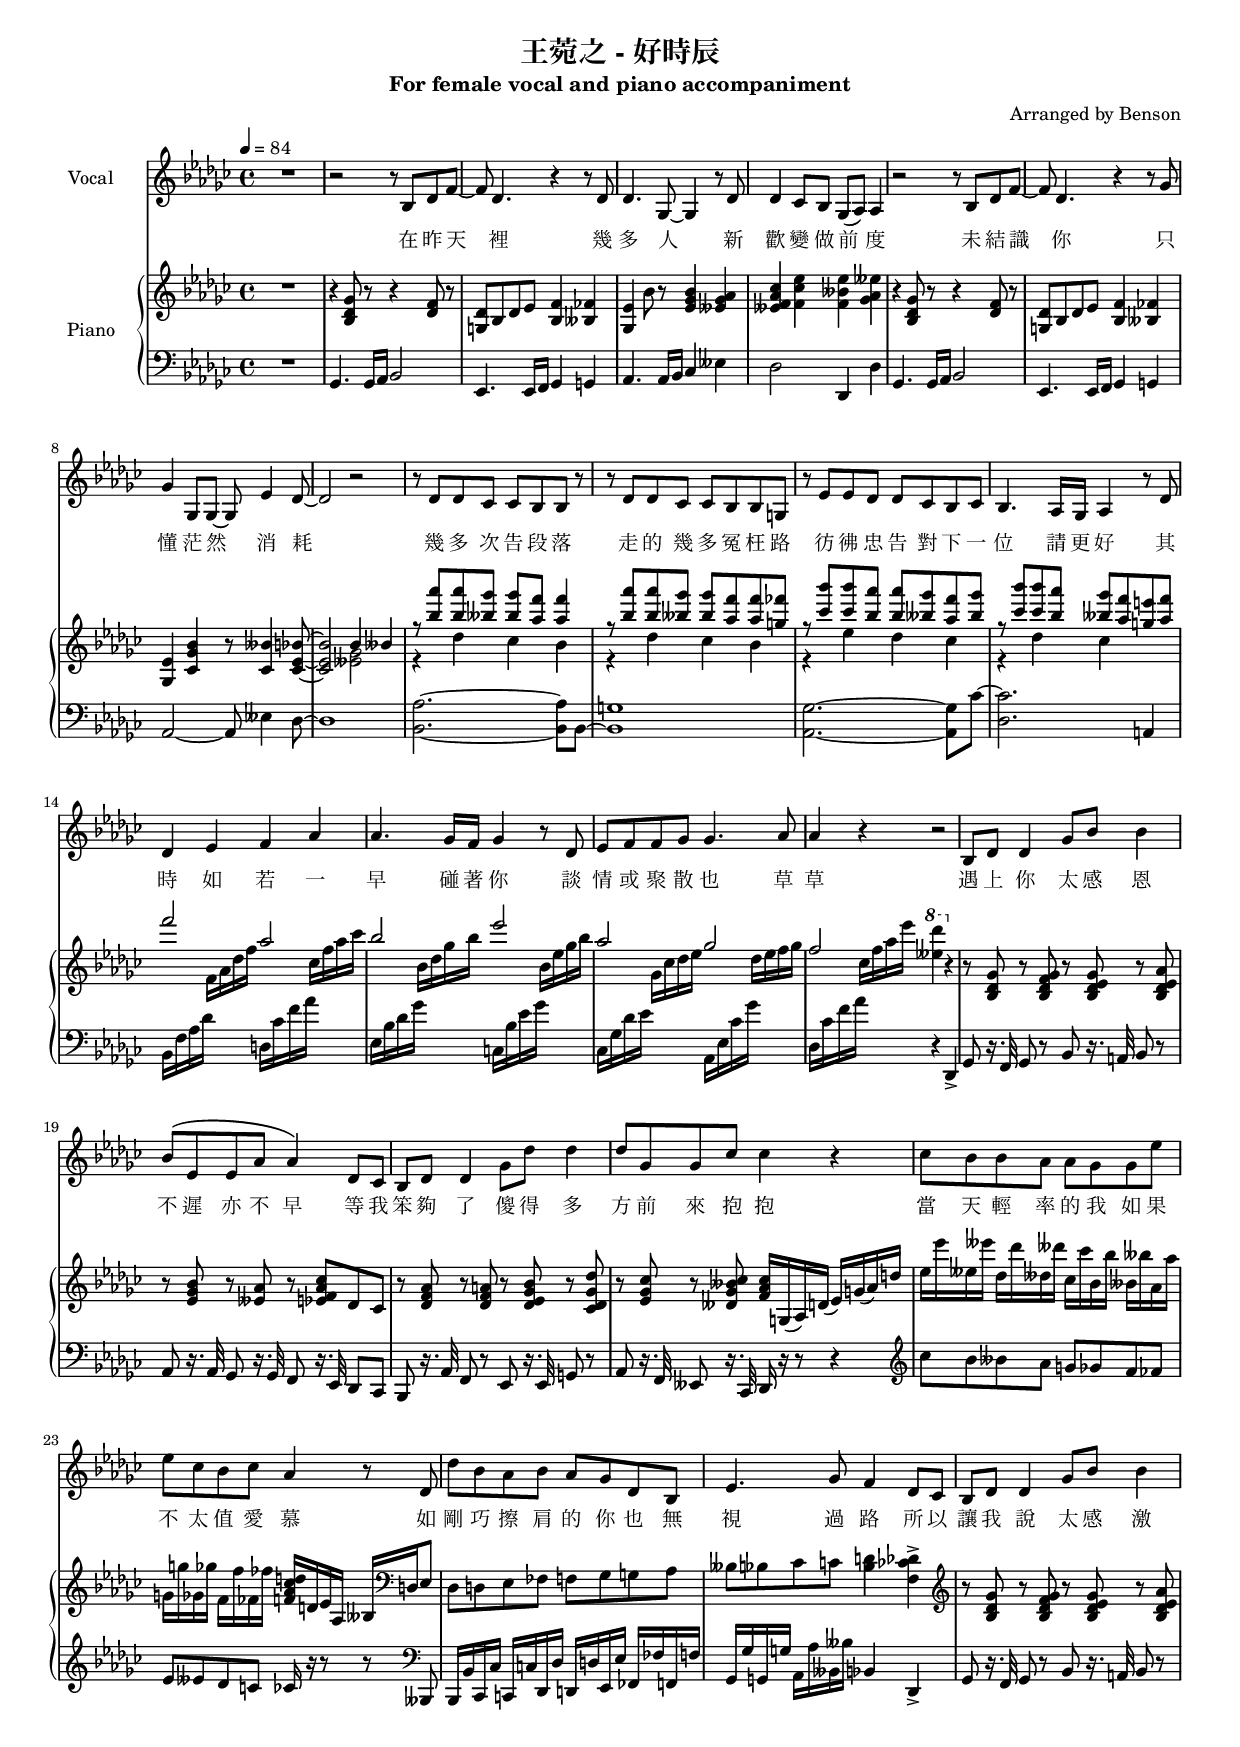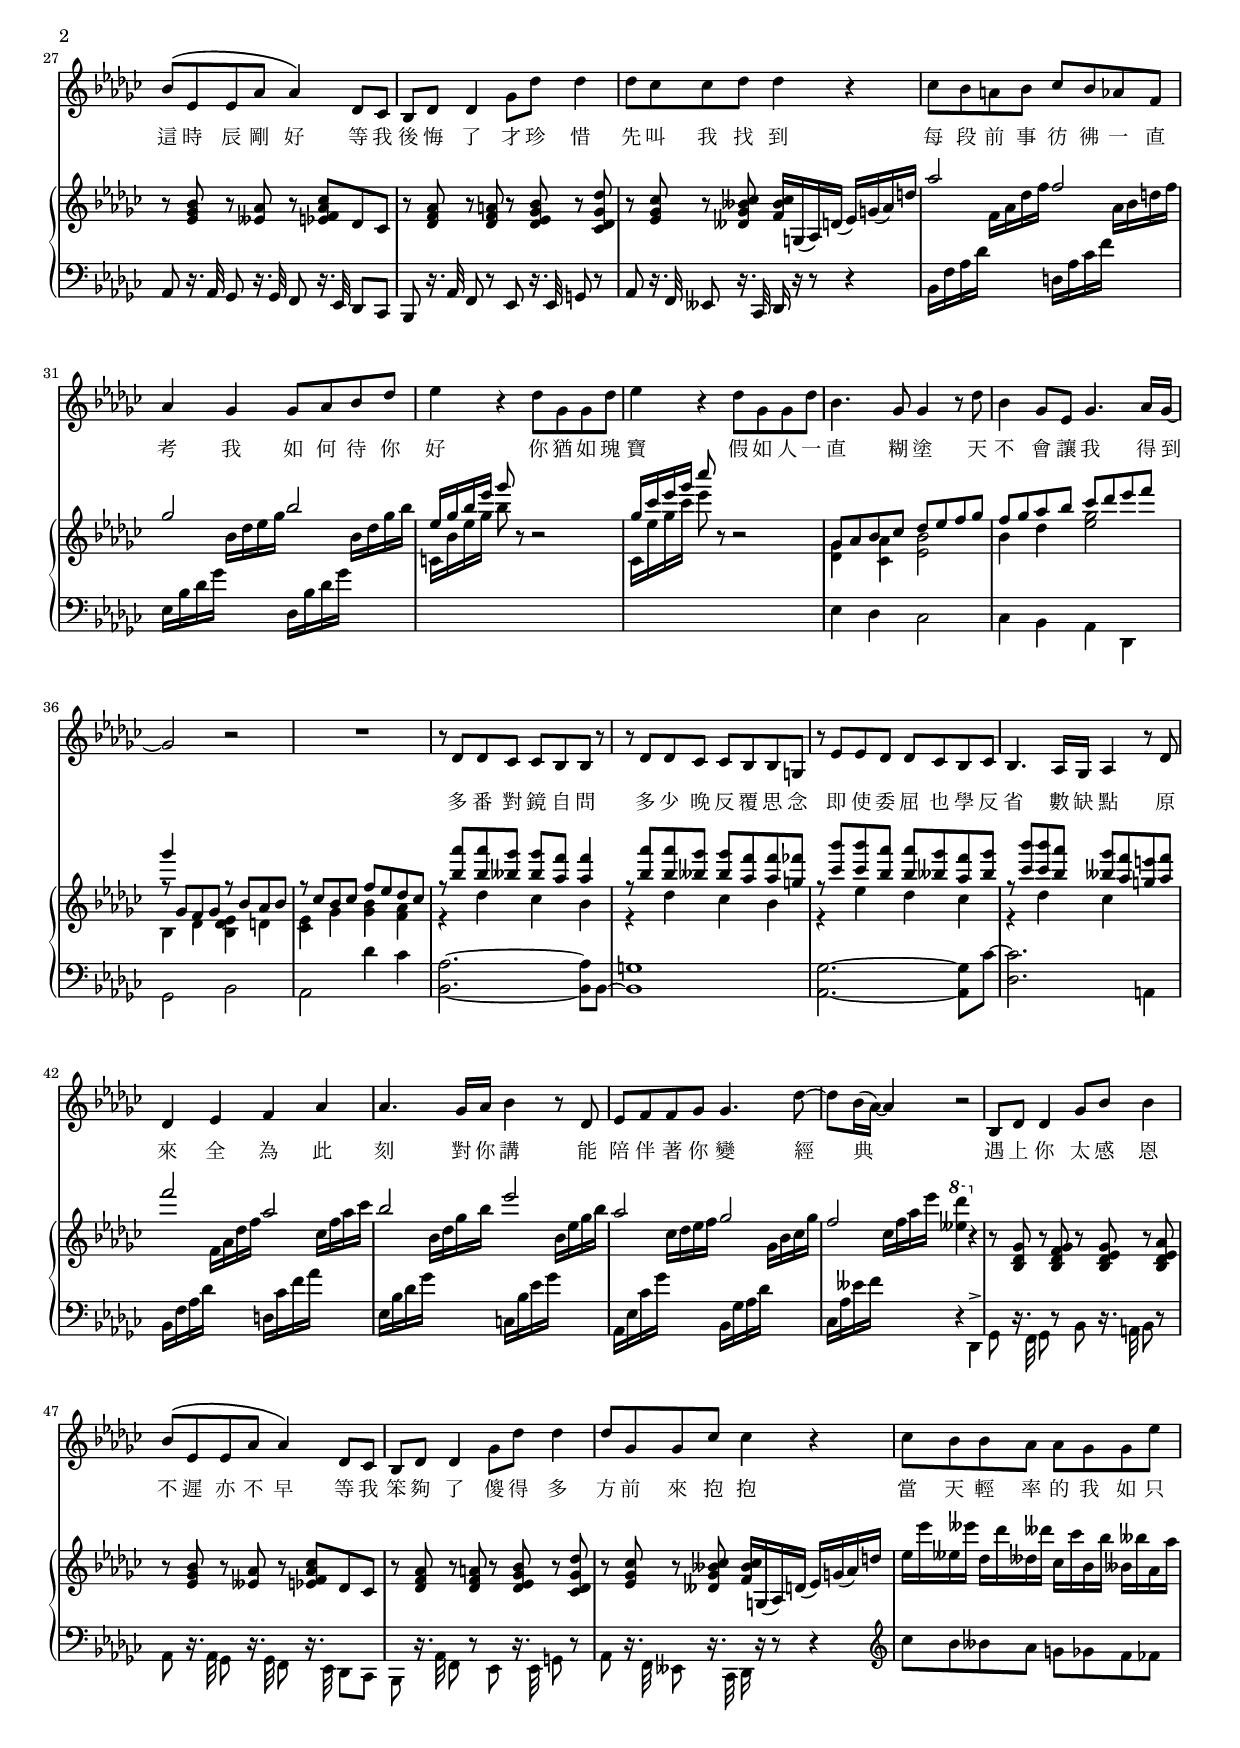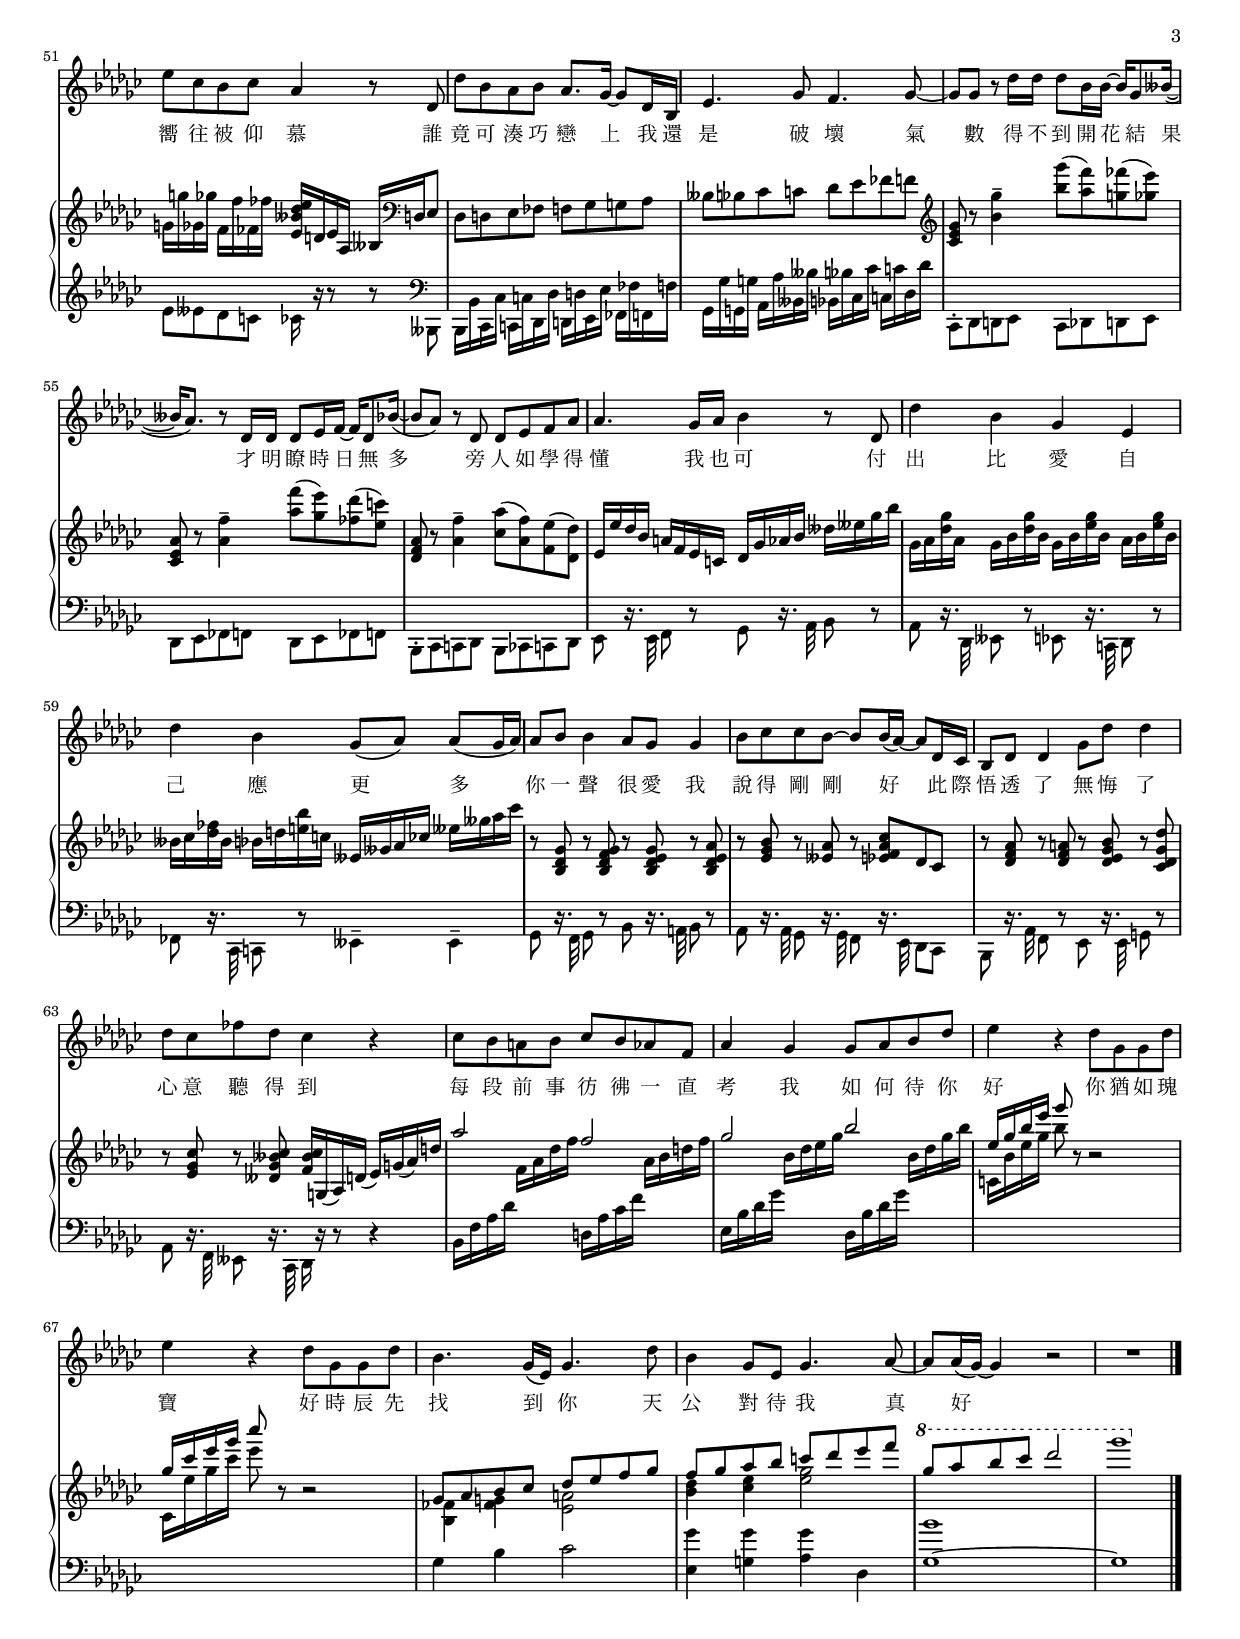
% ad lib
\version "2.18.2"
\include "articulate.ly"
#(set-global-staff-size 16)
% \tripletFeel 8 {

%%%%%%%%%%%%%%%%%%%%%%%%%%%%%%%%%%%%%%%%%%%%%%%%%%%%%%%%%%%%%%%%%%%%%%%%%%%%%%%%%%%%%%%%%%
%%  http://lsr.di.unimi.it/LSR/Item?id=445

%LSR by Jay Anderson.
%modyfied by Simon Albrecht on March 2014.
%=> http://lilypond.1069038.n5.nabble.com/LSR-445-error-td160662.html

#(define (octave-up m t)
 (let* ((octave (1- t))
      (new-note (ly:music-deep-copy m))
      (new-pitch (ly:make-pitch
        octave
        (ly:pitch-notename (ly:music-property m 'pitch))
        (ly:pitch-alteration (ly:music-property m 'pitch)))))
  (set! (ly:music-property new-note 'pitch) new-pitch)
  new-note))

#(define (octavize-chord elements t)
 (cond ((null? elements) elements)
     ((eq? (ly:music-property (car elements) 'name) 'NoteEvent)
       (cons (car elements)
             (cons (octave-up (car elements) t)
                   (octavize-chord (cdr elements) t))))
     (else (cons (car elements) (octavize-chord (cdr elements ) t)))))

#(define (octavize music t)
 (if (eq? (ly:music-property music 'name) 'EventChord)
       (ly:music-set-property! music 'elements (octavize-chord
(ly:music-property music 'elements) t)))
 music)

makeOctaves = #(define-music-function (parser location arg mus) (integer? ly:music?)
 (music-map (lambda (x) (octavize x arg)) (event-chord-wrap! mus)))
%%%%%%%%%%%%%%%%%%%%%%%%%%%%%%%%%%%%%%%%%%%%%%%%%%%%%%%%%%%%%%%%%%%%%%%%%%%%%%%%%%%%%%%%%%

cr = \change Staff = "right"
cl = \change Staff = "left"
rhMark = \markup { 
  \path #0.1 #'((moveto -1 0)(rlineto 0 -1.5)(rlineto 0.5 0))
}

\header {
  title = "王菀之 - 好時辰"
  subtitle = "For female vocal and piano accompaniment"
  arranger = "Arranged by Benson"
}

melody-intro = \relative c {
  R1
}

melody-verse-one = \relative c' {
  r2 r8 b d fis~ fis d4. r4 r8
  d d4. g,8~ g4 r8
  d'8 d4 c8 b g( a) a4
  r2 r8 b d fis~ fis d4. r4 r8
  g g4 g,8 g~ g e'4 d8~ d2 r2

  r8 d8 d c c b b r
  r8 d8 d c c b b gis
  r8 e' e d d c b c b4. a16 g a4 r8
  d8 d4 e fis a a4. g16 fis g4 r8
  d8 e fis fis g g4. a8 a4 r r2
}

melody-verse-two = \relative c' {
  r8 d8 d c c b b r
  r8 d8 d c c b b gis
  r8 e' e d d c b c b4. a16 g a4 r8
  d8 d4 e fis a a4. g16 a b4 r8
  d,8 e fis fis g g4. d'8~ d b16( a16~) a4 r2
}

melody-chorus-one = \relative c' {
  b8 d d4 g8 b b4
  b8\( e, e a a4\)
  d,8 c b d d4 g8 d' d4
  d8 g, g c c4 r
  c8 b b a a g g e' e c b c a4 r8
  d,8 d' b a b a g d b e4. g8 fis4

  d8 c b8 d d4 g8 b b4
  b8\( e, e a a4\)
  d,8 c b d d4 g8 d' d4
  d8 c c d d4 r
  c8 b ais b c b a fis
  a4 g g8 a b d e4 r4
  d8 g, g d' e4 r
  d8 g, g d' b4. g8 g4 r8
  d' b4 g8 e g4. a16 g~ g2 r2
}

melody-bridge-one = \relative c' {
}

melody-chorus-two = \relative c' {
  b8 d d4 g8 b b4
  b8\( e, e a a4\)
  d,8 c b d d4 g8 d' d4
  d8 g, g c c4 r
  c8 b b a a g g e' e c b c a4 r8
  d,8 d' b a b a8. g16~ g8 d16 b e4. g8 fis4. g8~
  g8 g r
}

melody-chorus-last = \relative c'' {
  a8 b b4 a8 g g4
  b8 c c b~ b b16( a)~ a8
  d,16 c b8 d d4 g8 d' d4
  d8 c f d c4 r
  c8 b ais b c b a fis a4 g g8 a b d e4 r
  d8 g, g d' e4 r
  d8 g, g d' b4. g16( e) g4.
  d'8 b4 g8 e g4. a8~ a8 a16( g)~ g4 r2
}

melody-episode = \relative c'' {
  d16 d d8 b16 b~ b g8 bes16~( bes a8.) r8
  d,16 d d8 e16 fis~ fis d8 b'16~( b8 a8) r8
  d,8 d e fis a a4. g16 a b4 r8
  d,8 d'4 b g e d' b g8( a) a8( g16 a)
}

melody-outro = \relative c {
  R1
}

melody = \relative c' {
  \phrasingSlurUp
	\key ges \major
	\time 4/4
  \tempo 4 = 84
  \transpose g ges {
    \melody-intro
    \melody-verse-one
    \melody-chorus-one
    R1
    \melody-verse-two
    \melody-chorus-two
    \melody-episode
    \melody-chorus-last
    \melody-outro
  }
  \bar "|."
}

upper-intro = \relative c''' {
  R1
}

lower-intro = \relative c' {
  R1
}

upper-verse-one = \relative c' {
  r4 <b d g>8 r r4 <d fis>8 r
  <gis, d'>8 b d e <fis b,>4 <f bes,>
  <e g,>4 b'8 r <e, g b>4 <ees g a>
  <ees fis a c>4 <fis c' e> <fis bes e> <g a ees'>
  r4 <b, d g>8 r r4 <d fis>8 r
  <gis, d'>8 b d e <fis b,>4 <f bes,>
  <e g,>4 <c g' b>4 r8 <c bes'>4 <c e b'>8~ q2 << { b'4 bes } \\ { <ees, g>2 } >>
}
lower-verse-one = \relative c {
  g4. g16 a b2
  e,4. e16 fis g4 gis
  a4. a16 b c4 ees
  d2 d,4 d'
  g,4. g16 a b2
  e,4. e16 fis g4 gis
  a2~ a8 ees'4 d8~ d1
}
upper-bridge-one = \relative c''' {
  << {
    r8 <b a'> q <bes g'> q <a fis'> q4
    r8 <b a'> q <bes g'> q <a fis'> q <gis f'>
    r8 <c b'> q <b a'> q <bes g'> <a fis'> <bes g'>
    r8 <c b'> q <b a'> <bes g'> <a fis'> <gis eis'> <a fis'>
  } \\ {
    r4 d, c b
    r4 d c b
    r4 e d c
    r4 d c
  } >>
  \stemUp fis'2 a, b e a, g fis2 \stemNeutral \ottava #1 <ees' d'>4 \ottava #0 r

}
lower-bridge-one = \relative c {
  <b a'>2.~ q8 b~
  <b gis'>1
  <a g'>2.~ q8 c'8~ <d, c'>2. ais4
  b16 fis' a d \cr fis a d fis \cl
  dis,,16 c' fis a \cr c fis a c \cl
  e,,,16 b' d g \cr b d g b \cl
  cis,,,16 b' e g \cr b e g b \cl
  c,,, g' d' e \cr g c d e \cl
  a,,, e' c' g' \cr d' e fis g \cl
  d,, c' fis a \cr c fis a e' \cl
  r4 d,,,,4->
}


upper-verse-two = \relative c''' {
  << {
    r8 <b a'> q <bes g'> q <a fis'> q4
    r8 <b a'> q <bes g'> q <a fis'> q <gis f'>
    r8 <c b'> q <b a'> q <bes g'> <a fis'> <bes g'>
    r8 <c b'> q <b a'> <bes g'> <a fis'> <gis eis'> <a fis'>
  } \\ {
    r4 d, c b
    r4 d c b
    r4 e d c
    r4 d c
  } >>
  \stemUp fis'2 a, b e a, g fis2 \stemNeutral \ottava #1 <ees' d'>4 \ottava #0 r
}

lower-verse-two = \relative c {
  <b a'>2.~ q8 b~
  <b gis'>1
  <a g'>2.~ q8 c'8~ <d, c'>2. ais4
  b16 fis' a d \cr fis a d fis \cl
  dis,,16 c' fis a \cr c fis a c \cl
  e,,,16 b' d g \cr b d g b \cl
  cis,,,16 b' e g \cr b e g b \cl
  a,,, e' c' g' \cr c d e fis \cl
  b,,, g' a d \cr g b c g' \cl
  c,,, a' ees' fis \cr c' fis a e' \cl
  r4 d,,,,4->
}

upper-chorus-one = \relative c' {
  r8 <b d g> r <b d fis g>
  r8 <b d e g> r <b d e a>
  r8 <e g b> r <ees a>
  r8 <e fis a c> d c
  r8 <d fis a> r <d fis ais>
  r8 <d e g b> r <c d g d'>
  r8 <e g c> r <des g bes c>
  <fis a c>16 gis,( a) dis( e) gis( a) dis
  e16 e' ees, ees' d, d' des, des' c, c' b, b' bes, bes' a, a' gis, gis' g, g' fis, fis' f, f'
  <fis, a c dis> dis e a, bes \clef bass dis, e8
  d8 dis e f fis g gis a bes b c cis
  <b dis>4 <fis c' d>->

  \clef treble
  r8 <b d g> r <b d fis g>
  r8 <b d e g> r <b d e a>
  r8 <e g b> r <ees a>
  r8 <e fis a c> d c
  r8 <d fis a> r <d fis ais>
  r8 <d e g b> r <c d g d'>
  r8 <e g c> r <des g bes c>
  <fis bes c>16 gis,( a) dis( e) gis( a) dis

  \stemUp
  a'2 fis g b
  e,16 g b e g8 s s2
  g,16 c e g c8 s s2
  << {
    g,,8 a b c d e fis g
    fis g a b c d e fis
    g4
  } \\ {
    <d,, g>4 <c a'> <e b'>2
    b'4 d4 <e g>2

    b,4 d <b d e> dis
    <c e>4 g' <g b> <fis a>
  } \\ {
    s1 s1
    f'8\rest g, fis g r8 b a b
    r8 c b c fis e d c
  } >>
}

lower-chorus-one = \relative c {
  g8 r16. fis32 g8 r
  b8 r16. ais32 b8 r
  a8 r16. a32 g8 r16. g32
  fis8 r16. e32 d8 c
  b8 r16. a'32 fis8 r
  e8 r16. e32 gis8 r
  a8 r16. fis32 ees8 r16. c32
  d16 r16 r8 r4
  \clef treble
  c'''8 b bes a gis g fis f e ees d cis
  c16 r16 r8 r8
  \clef bass bes,,
  b16 b' c, c' cis, cis' d, d' dis, dis' e, e' f, f' fis, fis' g, g' gis, gis' a, a' bes, bes'
  b,4 d,->

  g8 r16. fis32 g8 r
  b8 r16. ais32 b8 r
  a8 r16. a32 g8 r16. g32
  fis8 r16. e32 d8 c
  b8 r16. a'32 fis8 r
  e8 r16. e32 gis8 r
  a8 r16. fis32 ees8 r16. c32
  d16 r16 r8 r4

  b'16 fis' a d \cr fis a d fis \cl
  dis,, a' c fis \cr a b dis fis \cl
  e,, b' d g \cr b d e g \cl
  d,, b' d g \cr b d g b
  \stemDown
  cis,,16 b' e g b8 r r2
  c,,16 e' g c e8 r r2
  \cl
  e,,,4 d c2
  c4 b a d,
  g2 b a d'4 c
}

upper-chorus-two = \relative c' {
  r8 <b d g> r <b d fis g>
  r8 <b d e g> r <b d e a>
  r8 <e g b> r <ees a>
  r8 <e fis a c> d c
  r8 <d fis a> r <d fis ais>
  r8 <d e g b> r <c d g d'>
  r8 <e g c> r <des g bes c>
  <fis bes c>16 gis,( a) dis( e) gis( a) dis
  e16 e' ees, ees' d, d' des, des' c, c' b, b' bes, bes' a, a' gis, gis' g, g' fis, fis' f, f'
  <e, bes' d e> dis e a, bes \clef bass dis, e8
  d8 dis e f fis g gis a bes b c cis d e f fis
}

lower-chorus-two = \relative c {
  g8 r16. fis32 g8 r
  b8 r16. ais32 b8 r
  a8 r16. a32 g8 r16. g32
  fis8 r16. e32 d8 c
  b8 r16. a'32 fis8 r
  e8 r16. e32 gis8 r
  a8 r16. fis32 ees8 r16. c32
  d16 r16 r8 r4
  \clef treble
  c'''8 b bes a gis g fis f e ees d cis
  c16 r16 r8 r8
  \clef bass bes,,
  b16 b' c, c' cis, cis' d, d' dis, dis' e, e' f, f' fis, fis' g, g' gis, gis' a, a' bes, bes'
  b, b' c, c' cis, cis' d, d'
}

upper-episode = \relative c' {
  \clef treble
  <c e g>8 r <b' g'>4-- <b' g'>8( <a fis'>) <gis f'>( <g e'>)
  <c,, e a>8 r <a' fis'>4-- <a' fis'>8( <g e'>) <f d'>( <e cis'>)
  <d, fis a>8 r <a' fis'>4-- <c a'>8( <a fis'>) <fis e'>( <d d'>)
  e16 e' d b ais fis e cis
  d g a b des ees g b
  g, a <d g> a g b <d g> b
  g b <e g> b a b <e g> b
  bes c <d f> bes b dis <eis b'> cis
  ees, ges a c ees ges a c
}

lower-episode = \relative c, {
  c8-. d dis e c d dis e
  d e f fis d e f fis
  b,8-. c cis d b c cis d
  e8 r16. e32 fis8 r
  g8 r16. a32 b8 r

  a8 r16. d,32 ees8 r
  e8 r16. cis32 d8 r
  f8 r16. c32 cis8 r
  ees4-- ees--
}

upper-chorus-last = \relative c' {
  r8 <b d g> r <b d fis g>
  r8 <b d e g> r <b d e a>
  r8 <e g b> r <ees a>
  r8 <e fis a c> d c
  r8 <d fis a> r <d fis ais>
  r8 <d e g b> r <c d g d'>
  r8 <e g c> r <des g bes c>
  <fis bes c>16 gis,( a) dis( e) gis( a) dis

  \stemUp
  a'2 fis g b
  e,16 g b e g8 s s2
  g,16 c e g c8 s s2
  << {
    g,,8 a b c d e fis g
    fis g a b cis d e fis
  } \\ {
    <b,,, f'>4 <f' gis> <e ais>2
    <b' d>4 <c e>4 <e g>2
  } >>
  \ottava #1
  g'8 a b c d2 g1
  \ottava #0
}

lower-chorus-last = \relative c {
  g8 r16. fis32 g8 r
  b8 r16. ais32 b8 r
  a8 r16. a32 g8 r16. g32
  fis8 r16. e32 d8 c
  b8 r16. a'32 fis8 r
  e8 r16. e32 gis8 r
  a8 r16. fis32 ees8 r16. c32
  d16 r16 r8 r4

  b'16 fis' a d \cr fis a d fis \cl
  dis,, a' c fis \cr a b dis fis \cl
  e,, b' d g \cr b d e g \cl
  d,, b' d g \cr b d g b
  \stemDown
  cis,,16 b' e g b8 r r2
  c,,16 e' g c e8 r r2
  \cl
  g,,,4 b c2
  <e, g'>4 <gis g'> <a g'> d, <g b'>1~
  g1
}

upper-outro = \relative c''' {
}

lower-outro = \relative c {
}

upper = \relative c' {
  \clef treble
  \tempo 4 = 84
  \time 4/4
  \key ges \major
  \transpose g ges {
    \upper-intro
    \upper-verse-one
    \upper-bridge-one
    \upper-chorus-one
    \upper-verse-two
    \upper-chorus-two
    \upper-episode
    \upper-chorus-last
    \upper-outro
  }
  \bar "|."
}

lower = \relative c {
  \clef bass
  \time 4/4
  \key ges \major
  \transpose g ges {
    \lower-intro
    \lower-verse-one
    \lower-bridge-one
    \lower-chorus-one
    \lower-verse-two
    \lower-chorus-two
    \lower-episode
    \lower-chorus-last
    \lower-outro
  }
  \bar "|."
}

pedals = {
  % verse one
  s2..
}

dynamics = {
}

lyricsmain = \lyricmode {
  在 昨 天 裡 幾 多 人 新 歡 變 做 前 度
  未 結 識 你 只 懂 茫 然 消 耗

  幾 多 次 告 段 落 走 的 幾 多 冤 枉 路
  彷 彿 忠 告 對 下 一 位 請 更 好
  其 時 如 若 一 早 碰 著 你
  談 情 或 聚 散 也 草 草

  遇 上 你 太 感 恩 不 遲 亦 不 早
  等 我 笨 夠 了 傻 得 多 方 前 來 抱 抱
  當 天 輕 率 的 我 如 果 不 太 值 愛 慕
  如 剛 巧 擦 肩 的 你 也 無 視 過 路

  所 以 讓 我 說 太 感 激 這 時 辰 剛 好
  等 我 後 悔 了 才 珍 惜 先 叫 我 找 到
  每 段 前 事 彷 彿 一 直 考 我
  如 何 待 你 好 你 猶 如 瑰 寶
  假 如 人 一 直 糊 塗
  天 不 會 讓 我 得 到

  多 番 對 鏡 自 問 多 少 晚 反 覆 思 念
  即 使 委 屈 也 學 反 省 數 缺 點
  原 來 全 為 此 刻 對 你 講
  能 陪 伴 著 你 變 經 典

  遇 上 你 太 感 恩 不 遲 亦 不 早
  等 我 笨 夠 了 傻 得 多 方 前 來 抱 抱
  當 天 輕 率 的 我 如 只 嚮 往 被 仰 慕
  誰 竟 可 湊 巧 戀 上 我 還 是 破 壞 氣 數

  得 不 到 開 花 結 果 才 明 瞭 時 日 無 多
  旁 人 如 學 得 懂 我 也 可
  付 出 比 愛 自 己 應 更 多

  你 一 聲 很 愛 我 說 得 剛 剛 好
  此 際 悟 透 了 無 悔 了 心 意 聽 得 到

  每 段 前 事 彷 彿 一 直 考 我
  如 何 待 你 好 你 猶 如 瑰 寶
  好 時 辰 先 找 到 你
  天 公 對 待 我 真 好
}

\paper {
  page-breaking = #ly:page-turn-breaking
}
\score {
  <<
    \new Staff = "melodystaff" <<
      \set Staff.instrumentName = #"Vocal"
      \new Voice = "melody" {
        \melody
      }
      \context Lyrics = "lyrics" { \lyricsto "melody" { \lyricsmain } }
    >>
    \new PianoStaff <<
      \set PianoStaff.instrumentName = #"Piano"
      \new Staff = "right" {
        \upper
        % \articulate << \upper \pedals >>
      }
      \new Dynamics = "Dynamics_pf" \dynamics
      \new Staff = "left" {
        \lower
        % \articulate << \lower \pedals >>
      }
    >>
  >>
  \layout {
    \context {
      % add the RemoveEmptyStaffContext that erases rest-only staves
      \Staff \RemoveEmptyStaves
    }
    \context {
      % add the RemoveEmptyStaffContext that erases rest-only staves
      % \Dynamics \RemoveEmptyStaves
    }
    \context {
      \Score
      % Remove all-rest staves also in the first system
      \override VerticalAxisGroup.remove-first = ##t
      % If only one non-empty staff in a system exists, still print the starting bar
      \override SystemStartBar.collapse-height = #1
    }
    \context {
      \ChordNames
      \override ChordName #'font-size = #-3
    }
  }
}

\score {
  <<
    \new Staff = "melodystaff" <<
      \set Staff.midiInstrument = #"electric guitar (clean)"
      \set Staff.instrumentName = #"Vocal"
      \set Staff.midiMinimumVolume = #0.6
      \set Staff.midiMaximumVolume = #0.7
      \new Voice = "melody" {
        \melody
      }
      \context Lyrics = "lyrics" { \lyricsto "melody" { \lyricsmain } }
    >>
    \new PianoStaff <<
      \set PianoStaff.instrumentName = #"Piano"
      \new Staff = "right" {
        \set Staff.midiInstrument = #"acoustic grand"
        \set Staff.midiMinimumVolume = #0.6
        \set Staff.midiMaximumVolume = #0.7
        % \upper
        \articulate << \upper \pedals >>
      }
      \new Dynamics = "Dynamics_pf" \dynamics
      \new Staff = "left" {
        \set Staff.midiInstrument = #"acoustic grand"
        \set Staff.midiMinimumVolume = #0.6
        \set Staff.midiMaximumVolume = #0.7
        % \lower
        \articulate << \lower \pedals >>
      }
    >>
  >>
  \midi {
    \context {
      \ChordNameVoice \remove Note_performer
    }
  }
}

\book {
\bookOutputSuffix "no-vocal"
\score {
  <<
    \new PianoStaff <<
      \set PianoStaff.instrumentName = #"Piano"
      \new Staff = "right" {
        \set Staff.midiInstrument = #"acoustic grand"
        \set Staff.midiMinimumVolume = #0.3
        \set Staff.midiMaximumVolume = #0.7
        \articulate << \upper \pedals >>
      }
      \new Dynamics = "Dynamics_pf" \dynamics
      \new Staff = "left" {
        \set Staff.midiInstrument = #"acoustic grand"
        \set Staff.midiMinimumVolume = #0.3
        \set Staff.midiMaximumVolume = #0.7
        \articulate << \lower \pedals >>
      }
    >>
  >>
  \midi {
    \context {
      \ChordNameVoice \remove Note_performer
    }
  }
}
}
